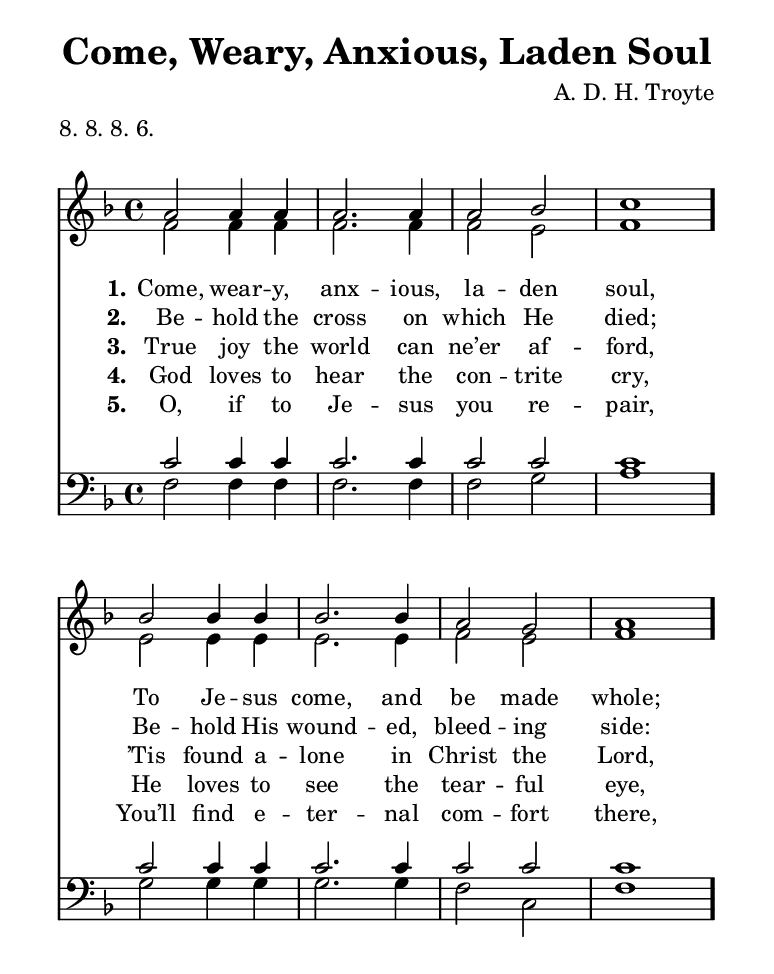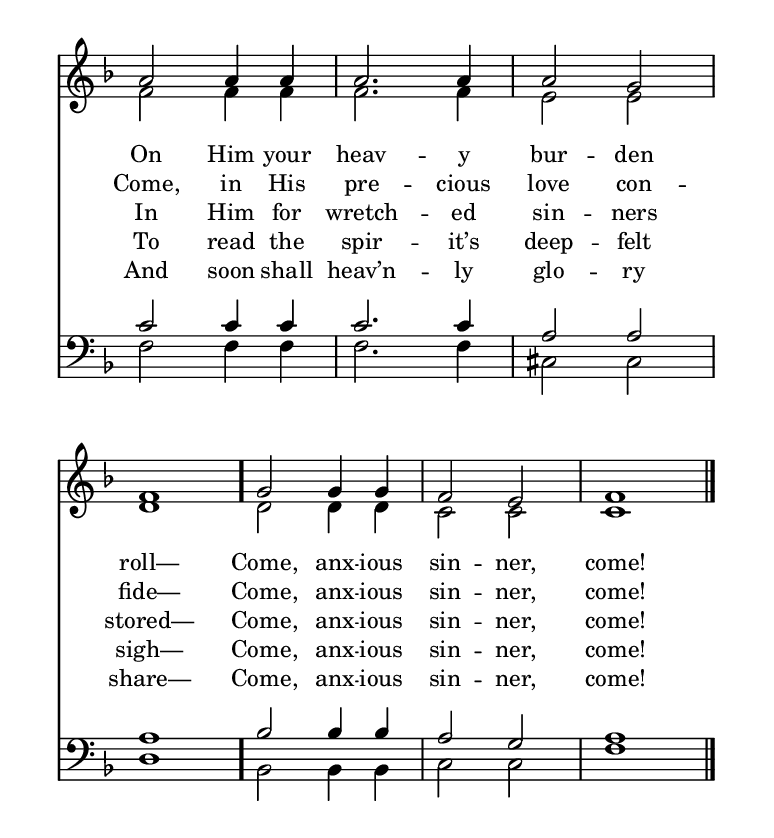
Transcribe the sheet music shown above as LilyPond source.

\include "common/global.ily"
\paper {
  \include "common/paper.ily"
  ragged-bottom = ##t
  ragged-last-bottom = ##t
  systems-per-page = ##f
  page-count = ##f
}

\header{
  hymnnumber = "8"
  title = "Come, Weary, Anxious, Laden Soul"
  tunename = "Troyte"
  meter = "8. 8. 8. 6."
  %poet = ""
  composer = "A. D. H. Troyte"
  %copyright = ""
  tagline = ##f
}

patternA = { c2 c4 c4 | c2. c4 | c2 c2 | c1 } % Line 1, 2, 3
patternB = { c2 c4 c4 | c2 c2  | c1    }      % Line 4

global = {
  \include "common/overrides.ily"
  %\autoBeamOff
  \override Staff.TimeSignature.style = #'()
  \time 4/4
  \once \override Score.MetronomeMark.transparent = ##t
  \tempo 2 = 86
  \key f \major
  %\partial 4.
  \autoBeamOff
}

notesSoprano = {
\global
\relative c'' {

  \changePitch \patternA { a a a       | a a     | a bes | c }
  \changePitch \patternA { bes bes bes | bes bes | a g   | a }
  \changePitch \patternA { a a a       | a a     | a g   | f }
  \changePitch \patternB { g g g       | f e     | f     }
	\bar "|."

}
}

notesAlto = {
\global
\relative e' {

  \changePitch \patternA { f f f | f f | f e | f }
  \changePitch \patternA { e e e | e e | f e | f }
  \changePitch \patternA { f f f | f f | e e | d }
  \changePitch \patternB { d d d | c c | c   }

}
}

notesTenor = {
\global
\relative a {

  \changePitch \patternA { c c c       | c c | c c | c }
  \changePitch \patternA { c c c       | c c | c c | c }
  \changePitch \patternA { c c c       | c c | a a | a }
  \changePitch \patternB { bes bes bes | a g | a   }

}
}

notesBass = {
\global
\relative f {

  \changePitch \patternA { f f f       | f f | f g     | a }
  \changePitch \patternA { g g g       | g g | f c     | f }
  \changePitch \patternA { f f f       | f f | cis cis | d }
  \changePitch \patternB { bes bes bes | c c | f       }

}
}

wordsA = \lyricmode {
\set stanza = "1."

  Come, wear -- y, anx -- ious, la -- den soul, \bar "."
  To Je -- sus come, and be made whole; \bar "." \break
  On Him your heav -- y bur -- den roll— \bar "."
  Come, anx -- ious sin -- ner, come! \bar "."

}

wordsB = \lyricmode {
\set stanza = "2."

  Be -- hold the cross on which He died;
  Be -- hold His wound -- ed, bleed -- ing side:
  Come, in His pre -- cious love con -- fide—
  Come, anx -- ious sin -- ner, come!

}

wordsC = \lyricmode {
\set stanza = "3."

  True joy the world can ne’er af -- ford,
  ’Tis found a -- lone in Christ the Lord,
  In Him for wretch -- ed sin -- ners stored—
  Come, anx -- ious sin -- ner, come!

}

wordsD = \lyricmode {
\set stanza = "4."

  God loves to hear the con -- trite cry,
  He loves to see the tear -- ful eye,
  To read the spir -- it’s deep -- felt sigh—
  Come, anx -- ious sin -- ner, come!

}

wordsE = \lyricmode {
\set stanza = "5."

  O, if to Je -- sus you re -- pair,
  You’ll find e -- ter -- nal com -- fort there,
  And soon shall heav’n -- ly glo -- ry share—
  Come, anx -- ious sin -- ner, come!

}


\score {
  \context ChoirStaff <<
    \context Staff = upper <<
      \set ChoirStaff.systemStartDelimiter = #'SystemStartBar
      \context Voice  = sopranos { \voiceOne << \notesSoprano >> }
      \context Voice  = altos { \voiceTwo << \notesAlto >> }
      \context Lyrics = one   \lyricsto sopranos \wordsA
      \context Lyrics = two   \lyricsto sopranos \wordsB
      \context Lyrics = three \lyricsto sopranos \wordsC
      \context Lyrics = four  \lyricsto sopranos \wordsD
      \context Lyrics = five  \lyricsto sopranos \wordsE
    >>
    \context Staff = men <<
      \clef bass
      \context Voice  = tenors { \voiceOne << \notesTenor >> }
      \context Voice  = basses { \voiceTwo << \notesBass >> }
    >>
  >>
  \layout {
    \include "common/layout.ily"
  }
  \midi{
    \include "common/midi.ily"
  }
}

\version "2.18.0"  % necessary for upgrading to future LilyPond versions.

% vi:set et ts=2 sw=2 ai nocindent syntax=lilypond
